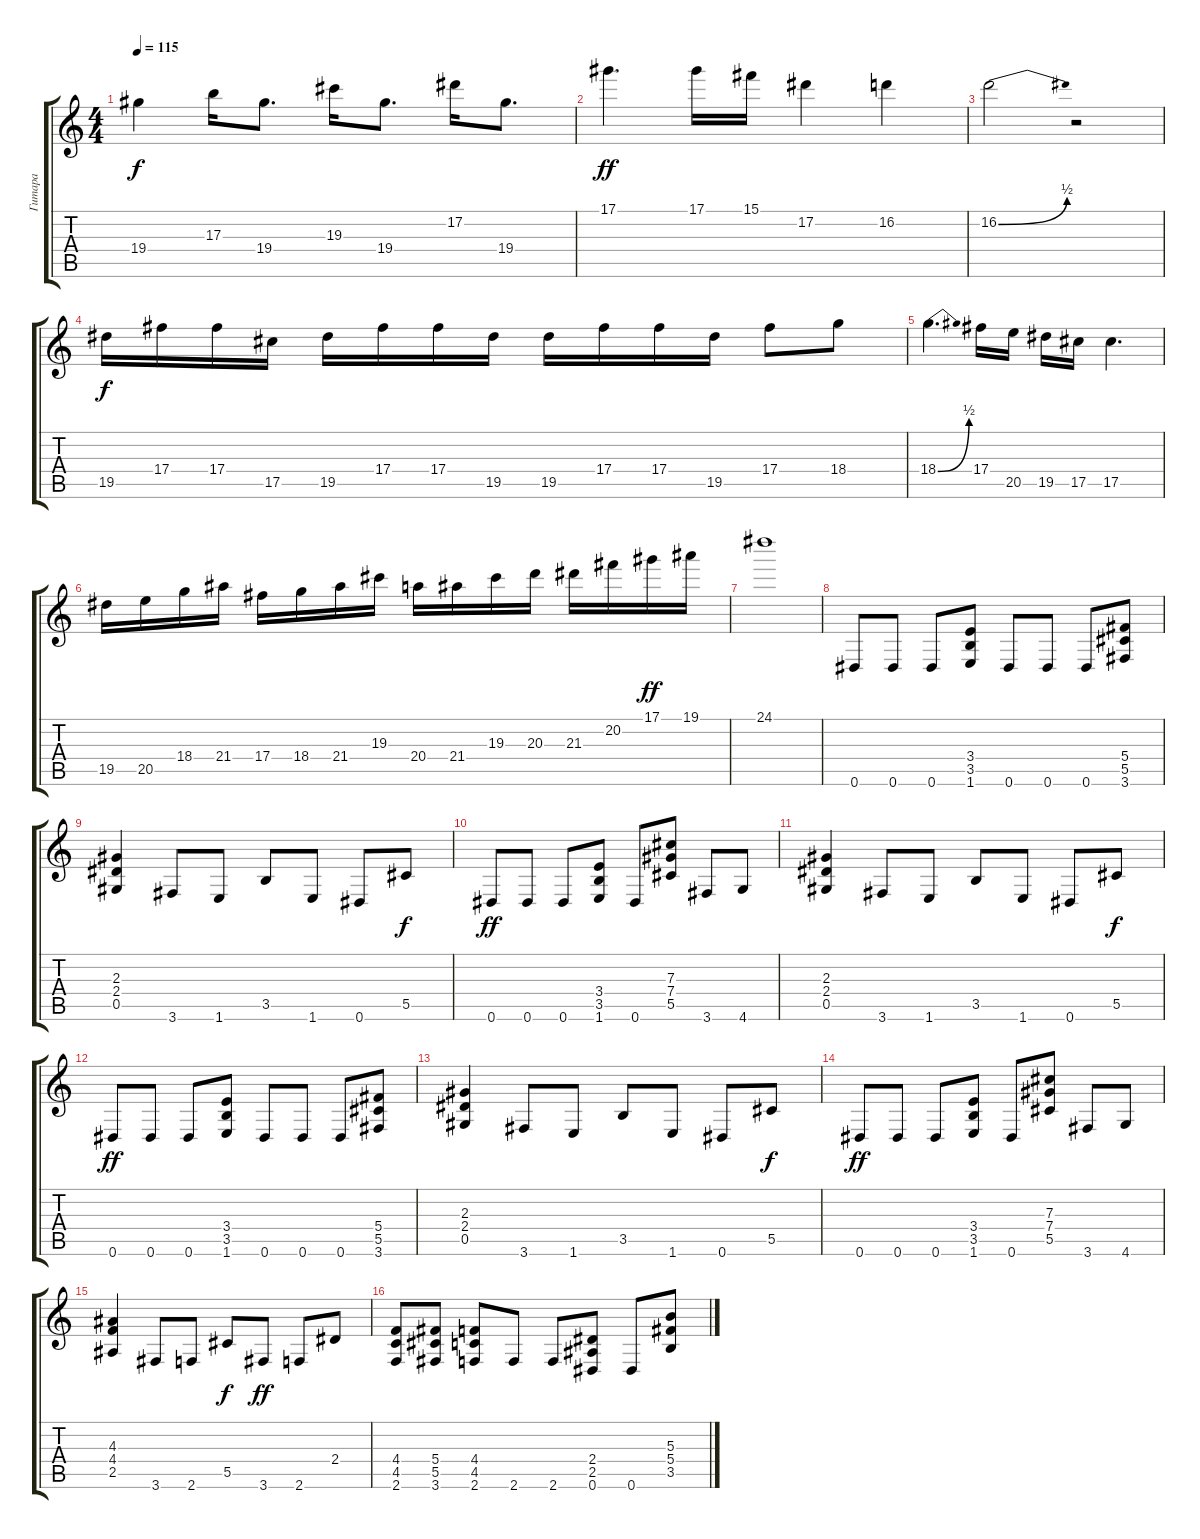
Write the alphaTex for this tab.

\track ("Гитара" "Гитара") {instrument distortionguitar}
\staff {score tabs}
\tuning (Eb4 Bb3 Gb3 Db3 Ab2 Eb2) {hide}
\ts (4 4)
\tempo 115
\clef g2
\ks c
19.4.4{dy f} 17.3.16 19.4.8{d} 19.3.16 19.4.8{d} 17.2.16 19.4.8{d} |
17.1.4{d dy ff} 17.1.16 15.1.16 17.2.4 16.2.4 |
16.2{be (bend 0 0 60 2)}.2 r.2 |
19.5.16{dy f} 17.4.16 17.4.16 17.5.16 19.5.16 17.4.16 17.4.16 19.5.16 19.5.16 17.4.16 17.4.16 19.5.16 17.4.8 18.4.8 |
18.4{be (bend 0 0 60 2)}.4{d} 17.4.16 20.5.16 19.5.16 17.5.16 17.5.4{d} |
19.5.16 20.5.16 18.4.16 21.4.16 17.4.16 18.4.16 21.4.16 19.3.16 20.4.16 21.4.16 19.3.16 20.3.16 21.3.16 20.2.16 17.1.16{dy ff} 19.1.16 |
24.1.1 |
0.6.8 0.6.8 0.6.8 (3.4 3.5 1.6).8 0.6.8 0.6.8 0.6.8 (5.4 5.5 3.6).8 |
(2.3 2.4 0.5).4 3.6.8 1.6.8 3.5.8 1.6.8 0.6.8 5.5.8{dy f} |
0.6.8{dy ff} 0.6.8 0.6.8 (3.4 3.5 1.6).8 0.6.8 (7.3 7.4 5.5).8 3.6.8 4.6.8 |
(2.3 2.4 0.5).4 3.6.8 1.6.8 3.5.8 1.6.8 0.6.8 5.5.8{dy f} |
0.6.8{dy ff} 0.6.8 0.6.8 (3.4 3.5 1.6).8 0.6.8 0.6.8 0.6.8 (5.4 5.5 3.6).8 |
(2.3 2.4 0.5).4 3.6.8 1.6.8 3.5.8 1.6.8 0.6.8 5.5.8{dy f} |
0.6.8{dy ff} 0.6.8 0.6.8 (3.4 3.5 1.6).8 0.6.8 (7.3 7.4 5.5).8 3.6.8 4.6.8 |
(4.3 4.4 2.5).4 3.6.8 2.6.8 5.5.8{dy f} 3.6.8{dy ff} 2.6.8 2.4.8 |
(4.4 4.5 2.6).8 (5.4 5.5 3.6).8 (4.4 4.5 2.6).8 2.6.8 2.6.8 (2.4 2.5 0.6).8 0.6.8 (5.3 5.4 3.5).8
